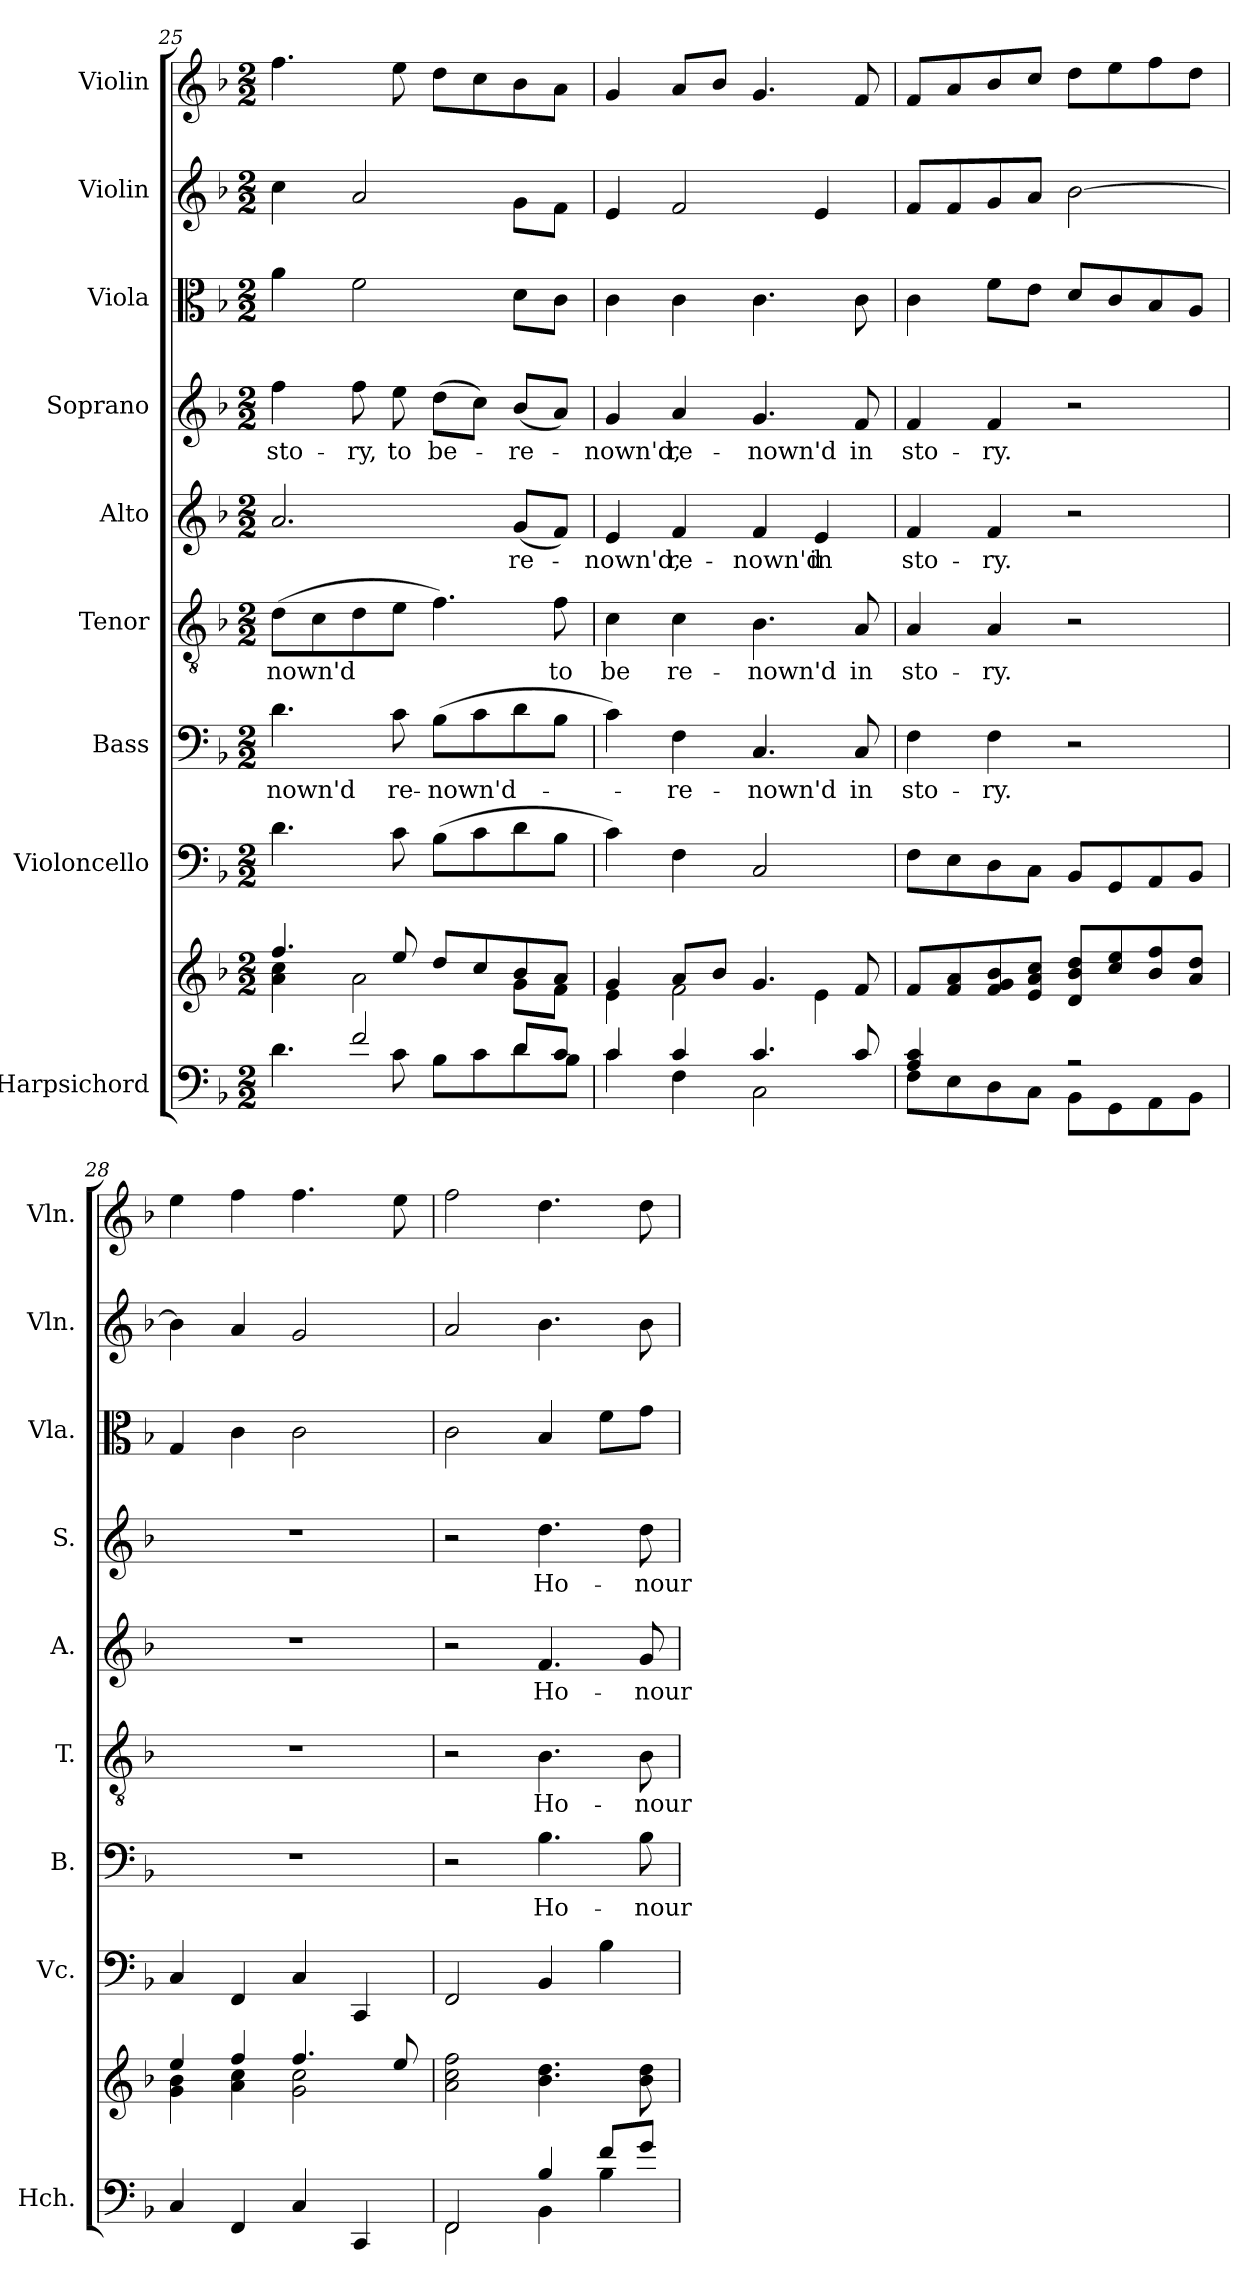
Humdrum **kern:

**kern	**kern	**kern	**kern	**text	**kern	**text	**kern	**text	**kern	**text	**kern	**kern	**kern
*part9	*part9	*part8	*part7	*part7	*part6	*part6	*part5	*part5	*part4	*part4	*part3	*part2	*part1
*staff10	*staff9	*staff8	*staff7	*staff7	*staff6	*staff6	*staff5	*staff5	*staff4	*staff4	*staff3	*staff2	*staff1
*I"Harpsichord	*	*I"Violoncello	*I"Bass	*	*I"Tenor	*	*I"Alto	*	*I"Soprano	*	*I"Viola	*I"Violin	*I"Violin
*I'Hch.	*	*I'Vc.	*I'B.	*	*I'T.	*	*I'A.	*	*I'S.	*	*I'Vla.	*I'Vln.	*I'Vln.
!!LO:PB:g=z
*clefF4	*clefG2	*clefF4	*clefF4	*	*clefGv2	*	*clefG2	*	*clefG2	*	*clefC3	*clefG2	*clefG2
*k[b-]	*k[b-]	*k[b-]	*k[b-]	*	*k[b-]	*	*k[b-]	*	*k[b-]	*	*k[b-]	*k[b-]	*k[b-]
*M2/2	*M2/2	*M2/2	*M2/2	*	*M2/2	*	*M2/2	*	*M2/2	*	*M2/2	*M2/2	*M2/2
=25	=25	=25	=25	=25	=25	=25	=25	=25	=25	=25	=25	=25	=25
*^	*^	*	*	*	*	*	*	*	*	*	*	*	*
!	!	!	!	!	!	!LO:LY:b	!	!LO:LY:b	!	!	!	!LO:LY:b	!	!	!
4ryy	4.d\	4.ff/	4a\ 4cc\	4.d\	4.d\	-nown'd	(8d\L	-nown'd	2.a/	.	4ff\	sto-	4a\	4cc\	4.ff\
.	.	.	.	.	.	.	8c\	.	.	.	.	.	.	.	.
!	!	!	!	!	!	!	!	!	!	!	!	!LO:LY:b	!	!	!
2f/	.	.	2a\	.	.	.	8d\	.	.	.	8ff\	-ry,	2f\	2a/	.
!	!	!	!	!	!	!LO:LY:b	!	!	!	!	!	!LO:LY:b	!	!	!
.	8c\	8ee/	.	8c\	8c\	re-	8e\J	.	.	.	8ee\	to	.	.	8ee\
!	!	!	!	!	!	!LO:LY:b	!	!	!	!	!	!LO:LY:b	!	!	!
.	8B-\L	8dd/L	.	(8B-\L	(8B-\L	-nown'd-	4.f\)	.	.	.	(8dd\L	be-	.	.	8dd\L
.	8c\	8cc/	.	8c\	8c\	.	.	.	.	.	8cc\J)	.	.	.	8cc\
!	!	!	!	!	!	!	!	!	!	!LO:LY:b	!	!LO:LY:b	!	!	!
8d/L	8d\	8b-/	8g\L	8d\	8d\	.	.	.	(8g/L	-re-	(8b-/L	-re-	8d\L	8g\L	8b-\
!	!	!	!	!	!	!	!	!LO:LY:b	!	!	!	!	!	!	!
8c/J	8B-\J	8a/J	8f\J	8B-\J	8B-\J	.	8f\	to	8f/J)	.	8a/J)	.	8c\J	8f\J	8a\J
=26	=26	=26	=26	=26	=26	=26	=26	=26	=26	=26	=26	=26	=26	=26	=26
!	!	!	!	!	!	!	!	!LO:LY:b	!	!LO:LY:b	!	!LO:LY:b	!	!	!
4c/	4c\	4g/	4e\	4c\)	4c\)	.	4c\	be	4e/	-nown'd,	4g/	-nown'd,	4c\	4e/	4g/
!	!	!	!	!	!	!LO:LY:b	!	!LO:LY:b	!	!LO:LY:b	!	!LO:LY:b	!	!	!
4c/	4F\	8a/L	2f\	4F\	4F\	-re-	4c\	re-	4f/	re-	4a/	re-	4c\	2f/	8a/L
.	.	8b-/J	.	.	.	.	.	.	.	.	.	.	.	.	8b-/J
!	!	!	!	!	!	!LO:LY:b	!	!LO:LY:b	!	!LO:LY:b	!	!LO:LY:b	!	!	!
4.c/	2C\	4.g/	.	2C/	4.C/	-nown'd	4.B-\	-nown'd	4f/	-nown'd	4.g/	-nown'd	4.c\	.	4.g/
!	!	!	!	!	!	!	!	!	!	!LO:LY:b	!	!	!	!	!
.	.	.	4e\	.	.	.	.	.	4e/	in	.	.	.	4e/	.
!	!	!	!	!	!	!LO:LY:b	!	!LO:LY:b	!	!	!	!LO:LY:b	!	!	!
8c/	.	8f/	.	.	8C/	in	8A/	in	.	.	8f/	in	8c\	.	8f/
*	*	*v	*v	*	*	*	*	*	*	*	*	*	*	*	*
=27	=27	=27	=27	=27	=27	=27	=27	=27	=27	=27	=27	=27	=27	=27
!	!	!	!	!	!LO:LY:b	!	!LO:LY:b	!	!LO:LY:b	!	!LO:LY:b	!	!	!
4A/ 4c/	8F\L	8f/L	8F\L	4F\	sto-	4A/	sto-	4f/	sto-	4f/	sto-	4c\	8f/L	8f/L
.	8E\	8f/ 8a/	8E\	.	.	.	.	.	.	.	.	.	8f/	8a/
!	!	!	!	!	!LO:LY:b	!	!LO:LY:b	!	!LO:LY:b	!	!LO:LY:b	!	!	!
4ryy	8D\	8f/ 8g/ 8b-/	8D\	4F\	-ry.	4A/	-ry.	4f/	-ry.	4f/	-ry.	8f\L	8g/	8b-/
.	8C\J	8e/ 8a/ 8cc/J	8C\J	.	.	.	.	.	.	.	.	8e\J	8a/J	8cc/J
2r	8BB-\L	8d/ 8b-/ 8dd/L	8BB-/L	2r	.	2r	.	2r	.	2r	.	8d/L	[2b-\	8dd\L
.	8GG\	8cc/ 8ee/	8GG/	.	.	.	.	.	.	.	.	8c/	.	8ee\
.	8AA\	8b-/ 8ff/	8AA/	.	.	.	.	.	.	.	.	8B-/	.	8ff\
.	8BB-\J	8a/ 8dd/J	8BB-/J	.	.	.	.	.	.	.	.	8A/J	.	8dd\J
*v	*v	*	*	*	*	*	*	*	*	*	*	*	*	*
=28	=28	=28	=28	=28	=28	=28	=28	=28	=28	=28	=28	=28	=28
*	*^	*	*	*	*	*	*	*	*	*	*	*	*
4C/	4ee/	4g\ 4b-\	4C/	1r	.	1r	.	1r	.	1r	.	4G/	4b-\]	4ee\
4FF/	4ff/	4a\ 4cc\	4FF/	.	.	.	.	.	.	.	.	4c\	4a/	4ff\
4C/	4.ff/	2g\ 2cc\	4C/	.	.	.	.	.	.	.	.	2c\	2g/	4.ff\
4CC/	.	.	4CC/	.	.	.	.	.	.	.	.	.	.	.
.	8ee/	.	.	.	.	.	.	.	.	.	.	.	.	8ee\
*	*v	*v	*	*	*	*	*	*	*	*	*	*	*	*
!!LO:PB:g=z
=29	=29	=29	=29	=29	=29	=29	=29	=29	=29	=29	=29	=29	=29
*^	*	*	*	*	*	*	*	*	*	*	*	*	*
2FF/	2FF\	2a\ 2cc\ 2ff\	2FF/	2r	.	2r	.	2r	.	2r	.	2c\	2a/	2ff\
*	*	*	*	*	*	*	*	*	*	*	*	*	*	*MM100
!	!	!	!	!	!LO:LY:b	!	!LO:LY:b	!	!LO:LY:b	!	!LO:LY:b	!	!	!
4B-/	4BB-\	4.b-\ 4.dd\	4BB-/	4.B-\	Ho-	4.B-\	Ho-	4.f/	Ho-	4.dd\	Ho-	4B-/	4.b-\	4.dd\
8f/L	4B-\	.	4B-\	.	.	.	.	.	.	.	.	8f\L	.	.
!	!	!	!	!	!LO:LY:b	!	!LO:LY:b	!	!LO:LY:b	!	!LO:LY:b	!	!	!
8g/J	.	8b-\ 8dd\	.	8B-\	-nour	8B-\	-nour	8g/	-nour	8dd\	-nour	8g\J	8b-\	8dd\
*v	*v	*	*	*	*	*	*	*	*	*	*	*	*	*
=	=	=	=	=	=	=	=	=	=	=	=	=	=
*-	*-	*-	*-	*-	*-	*-	*-	*-	*-	*-	*-	*-	*-
